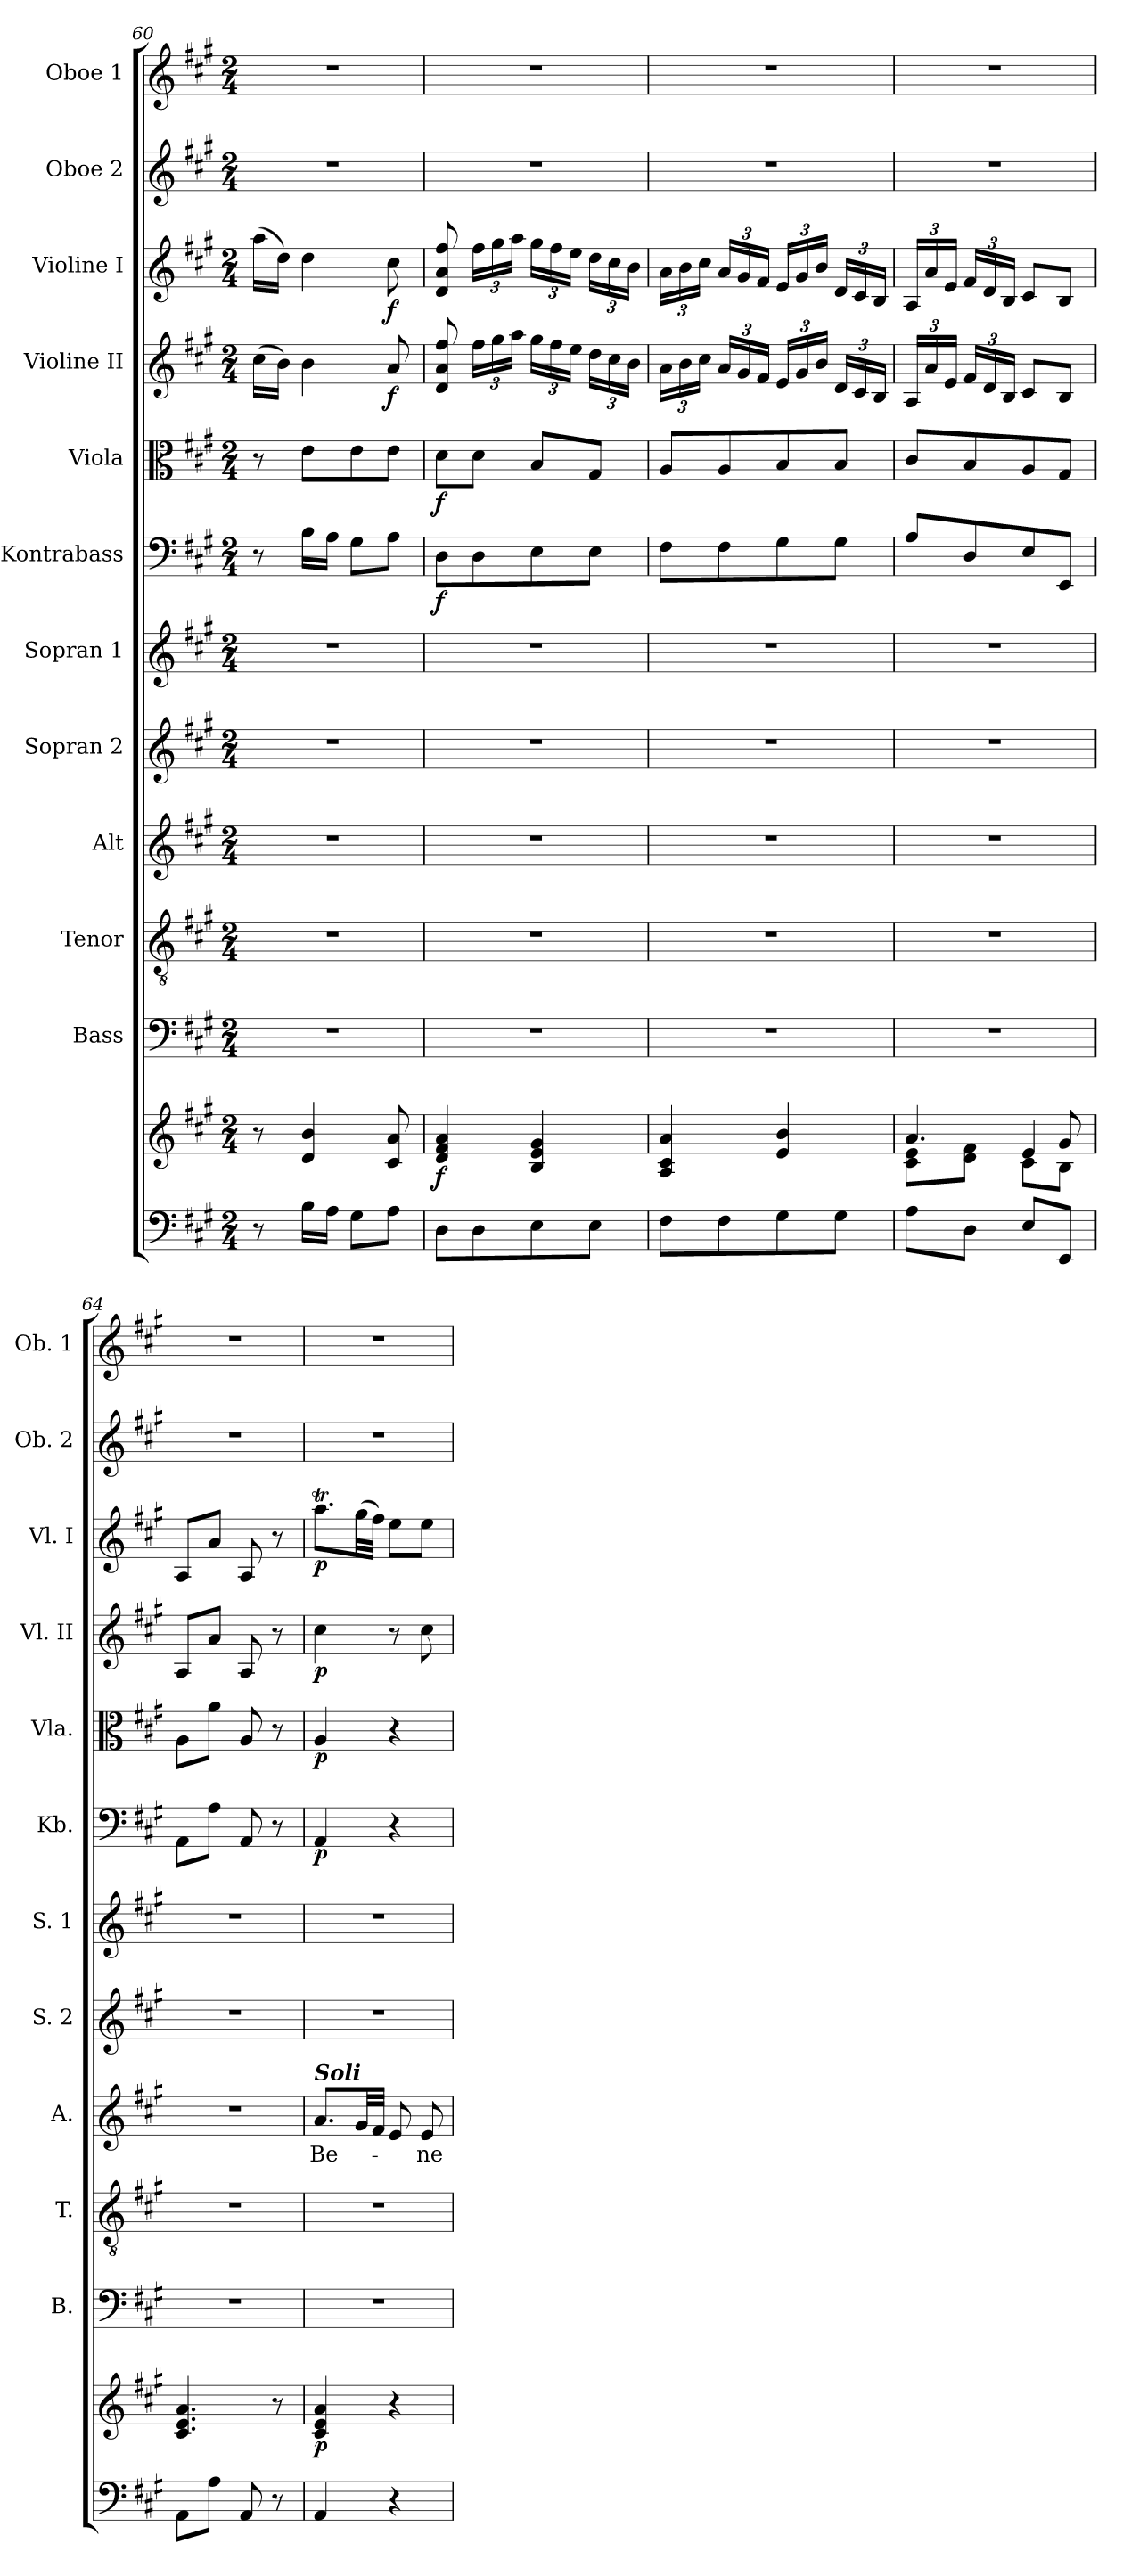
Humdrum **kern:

**kern	**kern	**dynam	**kern	**kern	**kern	**text	**kern	**kern	**kern	**dynam	**kern	**dynam	**kern	**dynam	**kern	**dynam	**kern	**kern
*part12	*part12	*part12	*part11	*part10	*part9	*part9	*part8	*part7	*part6	*part6	*part5	*part5	*part4	*part4	*part3	*part3	*part2	*part1
*staff13	*staff12	*staff12/13	*staff11	*staff10	*staff9	*staff9	*staff8	*staff7	*staff6	*staff6	*staff5	*staff5	*staff4	*staff4	*staff3	*staff3	*staff2	*staff1
*	*	*	*I"Bass	*I"Tenor	*I"Alt	*	*I"Sopran 2	*I"Sopran 1	*I"Kontrabass	*	*I"Viola	*	*I"Violine II	*	*I"Violine I	*	*I"Oboe 2	*I"Oboe 1
*	*	*	*I'B.	*I'T.	*I'A.	*	*I'S. 2	*I'S. 1	*I'Kb.	*	*I'Vla.	*	*I'Vl. II	*	*I'Vl. I	*	*I'Ob. 2	*I'Ob. 1
*clefF4	*clefG2	*	*clefF4	*clefGv2	*clefG2	*	*clefG2	*clefG2	*clefF4	*	*clefC3	*	*clefG2	*	*clefG2	*	*clefG2	*clefG2
*	*	*	*	*	*	*	*	*	*ITrd7c12	*	*	*	*	*	*	*	*	*
*k[f#c#g#]	*k[f#c#g#]	*	*k[f#c#g#]	*k[f#c#g#]	*k[f#c#g#]	*	*k[f#c#g#]	*k[f#c#g#]	*k[f#c#g#]	*	*k[f#c#g#]	*	*k[f#c#g#]	*	*k[f#c#g#]	*	*k[f#c#g#]	*k[f#c#g#]
*A:	*A:	*	*A:	*A:	*A:	*	*A:	*A:	*A:	*	*A:	*	*A:	*	*A:	*	*A:	*A:
*M2/4	*M2/4	*	*M2/4	*M2/4	*M2/4	*	*M2/4	*M2/4	*M2/4	*	*M2/4	*	*M2/4	*	*M2/4	*	*M2/4	*M2/4
=60	=60	=60	=60	=60	=60	=60	=60	=60	=60	=60	=60	=60	=60	=60	=60	=60	=60	=60
8r	8r	.	2r	2r	2r	.	2r	2r	8r	.	8r	.	(>16cc#\LL	.	(>16aa\LL	.	2r	2r
.	.	.	.	.	.	.	.	.	.	.	.	.	16b\JJ)	.	16dd\JJ)	.	.	.
16B\LL	4d/ 4b/	.	.	.	.	.	.	.	16BB\LL	.	8e\L	.	4b\	.	4dd\	.	.	.
16A\JJ	.	.	.	.	.	.	.	.	16AA\JJ	.	.	.	.	.	.	.	.	.
8G#\L	.	.	.	.	.	.	.	.	8GG#\L	.	8e\	.	.	.	.	.	.	.
!	!	!	!	!	!	!	!	!	!	!	!	!	!	!LO:DY:b	!	!LO:DY:b	!	!
8A\J	8c#/ 8a/	.	.	.	.	.	.	.	8AA\J	.	8e\J	.	8a/	f	8cc#\	f	.	.
!!LO:PB:g=z
=61	=61	=61	=61	=61	=61	=61	=61	=61	=61	=61	=61	=61	=61	=61	=61	=61	=61	=61
!	!	!LO:DY:b	!	!	!	!	!	!	!	!LO:DY:b	!	!LO:DY:b	!	!	!	!	!	!
8D\L	4d/ 4f#/ 4a/	f	2r	2r	2r	.	2r	2r	8DD\L	f	8d\L	f	8d/ 8a/ 8ff#/	.	8d/ 8a/ 8ff#/	.	2r	2r
8D\	.	.	.	.	.	.	.	.	8DD\	.	8d\J	.	24ff#\LL	.	24ff#\LL	.	.	.
.	.	.	.	.	.	.	.	.	.	.	.	.	24gg#\	.	24gg#\	.	.	.
.	.	.	.	.	.	.	.	.	.	.	.	.	24aa\JJ	.	24aa\JJ	.	.	.
8E\	4B/ 4e/ 4g#/	.	.	.	.	.	.	.	8EE\	.	8B/L	.	24gg#\LL	.	24gg#\LL	.	.	.
.	.	.	.	.	.	.	.	.	.	.	.	.	24ff#\	.	24ff#\	.	.	.
.	.	.	.	.	.	.	.	.	.	.	.	.	24ee\JJ	.	24ee\JJ	.	.	.
8E\J	.	.	.	.	.	.	.	.	8EE\J	.	8G#/J	.	24dd\LL	.	24dd\LL	.	.	.
.	.	.	.	.	.	.	.	.	.	.	.	.	24cc#\	.	24cc#\	.	.	.
.	.	.	.	.	.	.	.	.	.	.	.	.	24b\JJ	.	24b\JJ	.	.	.
=62	=62	=62	=62	=62	=62	=62	=62	=62	=62	=62	=62	=62	=62	=62	=62	=62	=62	=62
8F#\L	4A/ 4c#/ 4a/	.	2r	2r	2r	.	2r	2r	8FF#\L	.	8A/L	.	24a\LL	.	24a\LL	.	2r	2r
.	.	.	.	.	.	.	.	.	.	.	.	.	24b\	.	24b\	.	.	.
.	.	.	.	.	.	.	.	.	.	.	.	.	24cc#\JJ	.	24cc#\JJ	.	.	.
8F#\	.	.	.	.	.	.	.	.	8FF#\	.	8A/	.	24a/LL	.	24a/LL	.	.	.
.	.	.	.	.	.	.	.	.	.	.	.	.	24g#/	.	24g#/	.	.	.
.	.	.	.	.	.	.	.	.	.	.	.	.	24f#/JJ	.	24f#/JJ	.	.	.
8G#\	4e/ 4b/	.	.	.	.	.	.	.	8GG#\	.	8B/	.	24e/LL	.	24e/LL	.	.	.
.	.	.	.	.	.	.	.	.	.	.	.	.	24g#/	.	24g#/	.	.	.
.	.	.	.	.	.	.	.	.	.	.	.	.	24b/JJ	.	24b/JJ	.	.	.
8G#\J	.	.	.	.	.	.	.	.	8GG#\J	.	8B/J	.	24d/LL	.	24d/LL	.	.	.
.	.	.	.	.	.	.	.	.	.	.	.	.	24c#/	.	24c#/	.	.	.
.	.	.	.	.	.	.	.	.	.	.	.	.	24B/JJ	.	24B/JJ	.	.	.
=63	=63	=63	=63	=63	=63	=63	=63	=63	=63	=63	=63	=63	=63	=63	=63	=63	=63	=63
*	*^	*	*	*	*	*	*	*	*	*	*	*	*	*	*	*	*	*
*	*	*^	*	*	*	*	*	*	*	*	*	*	*	*	*	*	*	*	*
8A\L	4.a/	8c#\ 8e\L	4ryy	.	2r	2r	2r	.	2r	2r	8AA/L	.	8c#/L	.	24A/LL	.	24A/LL	.	2r	2r
.	.	.	.	.	.	.	.	.	.	.	.	.	.	.	24a/	.	24a/	.	.	.
.	.	.	.	.	.	.	.	.	.	.	.	.	.	.	24e/JJ	.	24e/JJ	.	.	.
8D\J	.	8d\ 8f#\J	.	.	.	.	.	.	.	.	8DD/	.	8B/	.	24f#/LL	.	24f#/LL	.	.	.
.	.	.	.	.	.	.	.	.	.	.	.	.	.	.	24d/	.	24d/	.	.	.
.	.	.	.	.	.	.	.	.	.	.	.	.	.	.	24B/JJ	.	24B/JJ	.	.	.
8E/L	.	8c#\L	4e/	.	.	.	.	.	.	.	8EE/	.	8A/	.	8c#/L	.	8c#/L	.	.	.
8EE/J	8g#/	8B\J	.	.	.	.	.	.	.	.	8EEE/J	.	8G#/J	.	8B/J	.	8B/J	.	.	.
*	*v	*v	*v	*	*	*	*	*	*	*	*	*	*	*	*	*	*	*	*	*
=64	=64	=64	=64	=64	=64	=64	=64	=64	=64	=64	=64	=64	=64	=64	=64	=64	=64	=64
8AA\L	4.c#/ 4.e/ 4.a/	.	2r	2r	2r	.	2r	2r	8AAA\L	.	8A\L	.	8A/L	.	8A/L	.	2r	2r
8A\J	.	.	.	.	.	.	.	.	8AA\J	.	8a\J	.	8a/J	.	8a/J	.	.	.
8AA/	.	.	.	.	.	.	.	.	8AAA/	.	8A/	.	8A/	.	8A/	.	.	.
8r	8r	.	.	.	.	.	.	.	8r	.	8r	.	8r	.	8r	.	.	.
=65	=65	=65	=65	=65	=65	=65	=65	=65	=65	=65	=65	=65	=65	=65	=65	=65	=65	=65
!	!	!	!	!	!LO:TX:a:Bi:t=Soli	!	!	!	!	!	!	!	!	!	!	!	!	!
!	!	!LO:DY:b	!	!	!	!LO:LY:b	!	!	!	!LO:DY:b	!	!LO:DY:b	!	!LO:DY:b	!	!LO:DY:b	!	!
4AA/	4c#/ 4e/ 4a/	p	2r	2r	8.a/L	Be-	2r	2r	4AAA/	p	4A/	p	4cc#\	p	8.aaT\L	p	2r	2r
.	.	.	.	.	32g#/LL	.	.	.	.	.	.	.	.	.	(>32gg#\LL	.	.	.
.	.	.	.	.	32f#/JJJ	.	.	.	.	.	.	.	.	.	32ff#\JJJ)	.	.	.
4r	4r	.	.	.	8e/	.	.	.	4r	.	4r	.	8r	.	8ee\L	.	.	.
!	!	!	!	!	!	!LO:LY:b	!	!	!	!	!	!	!	!	!	!	!	!
.	.	.	.	.	8e/	-ne-	.	.	.	.	.	.	8cc#\	.	8ee\J	.	.	.
=	=	=	=	=	=	=	=	=	=	=	=	=	=	=	=	=	=	=
*-	*-	*-	*-	*-	*-	*-	*-	*-	*-	*-	*-	*-	*-	*-	*-	*-	*-	*-
